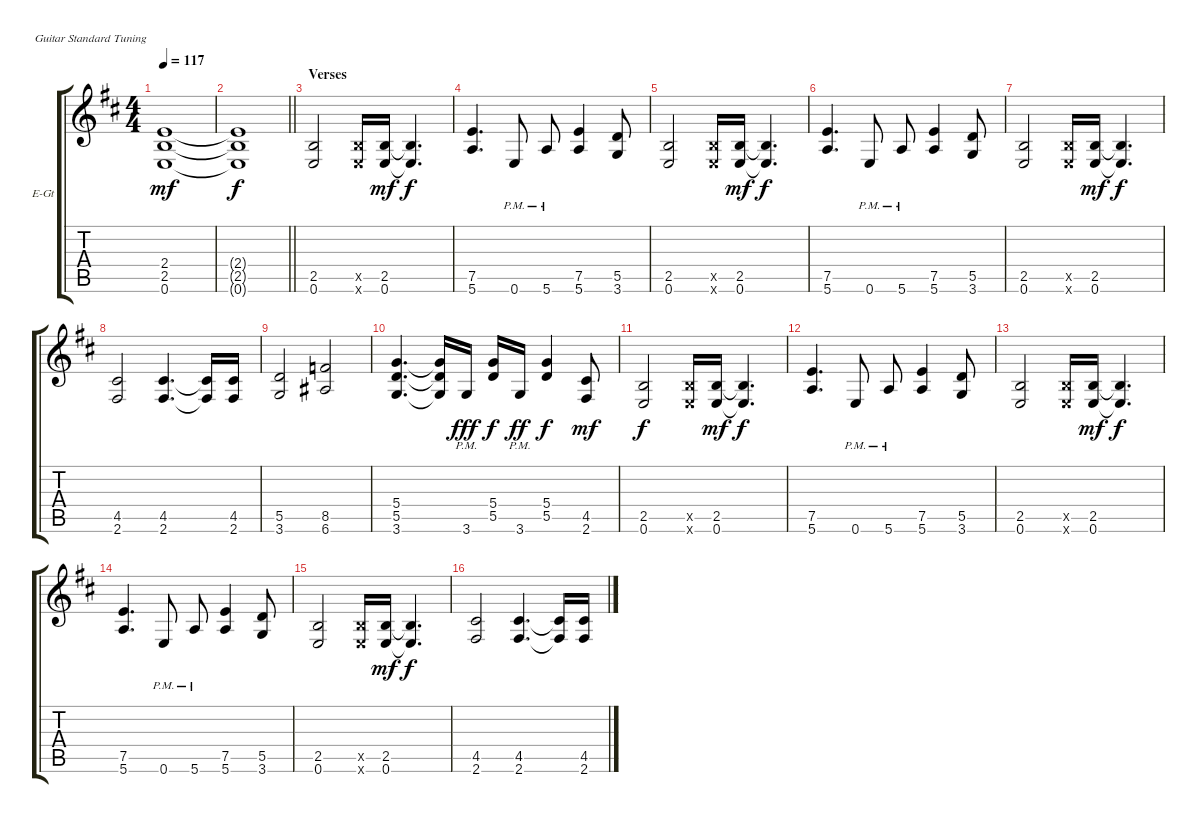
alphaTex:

\bracketExtendMode groupsimilarinstruments
\firstSystemTrackNameOrientation horizontal
\otherSystemsTrackNameOrientation horizontal
\track ("Rhythm Guitar" "E-Gt") {instrument overdrivenguitar}
\staff {score tabs}
\tuning (E4 B3 G3 D3 A2 E2)
\ts (4 4)
\tempo 117
\clef g2
\ks d
(2.4 2.5 0.6).1{dy mf} |
\barLineRight lightlight
(2.4{t} 2.5{t} 0.6{t}).1{dy f} |
\section ("" "Verses")
(2.5 0.6).2 (2.5{x} 0.6{x}).16 (2.5 0.6).16{dy mf} (2.5{t} 0.6{t}).4{d dy f} |
(7.5 5.6).4{d} 0.6{pm}.8 5.6{pm}.8 (7.5 5.6).4 (5.5 3.6).8 |
(2.5 0.6).2 (2.5{x} 0.6{x}).16 (2.5 0.6).16{dy mf} (2.5{t} 0.6{t}).4{d dy f} |
(7.5 5.6).4{d} 0.6{pm}.8 5.6{pm}.8 (7.5 5.6).4 (5.5 3.6).8 |
(2.5 0.6).2 (2.5{x} 0.6{x}).16 (2.5 0.6).16{dy mf} (2.5{t} 0.6{t}).4{d dy f} |
(4.5 2.6).2 (4.5 2.6).4{d} (4.5{t} 2.6{t}).16 (4.5 2.6).16 |
(5.5 3.6).2 (8.5 6.6).2 |
(5.4 5.5 3.6).4{d} (5.4{t} 5.5{t} 3.6{t}).16 3.6{pm}.16{dy fff} (5.4 5.5).16{dy f} 3.6{pm}.16{dy ff} (5.4 5.5).4{dy f} (4.5 2.6).8{dy mf} |
(2.5 0.6).2{dy f} (2.5{x} 0.6{x}).16 (2.5 0.6).16{dy mf} (2.5{t} 0.6{t}).4{d dy f} |
(7.5 5.6).4{d} 0.6{pm}.8 5.6{pm}.8 (7.5 5.6).4 (5.5 3.6).8 |
(2.5 0.6).2 (2.5{x} 0.6{x}).16 (2.5 0.6).16{dy mf} (2.5{t} 0.6{t}).4{d dy f} |
(7.5 5.6).4{d} 0.6{pm}.8 5.6{pm}.8 (7.5 5.6).4 (5.5 3.6).8 |
(2.5 0.6).2 (2.5{x} 0.6{x}).16 (2.5 0.6).16{dy mf} (2.5{t} 0.6{t}).4{d dy f} |
(4.5 2.6).2 (4.5 2.6).4{d} (4.5{t} 2.6{t}).16 (4.5 2.6).16
